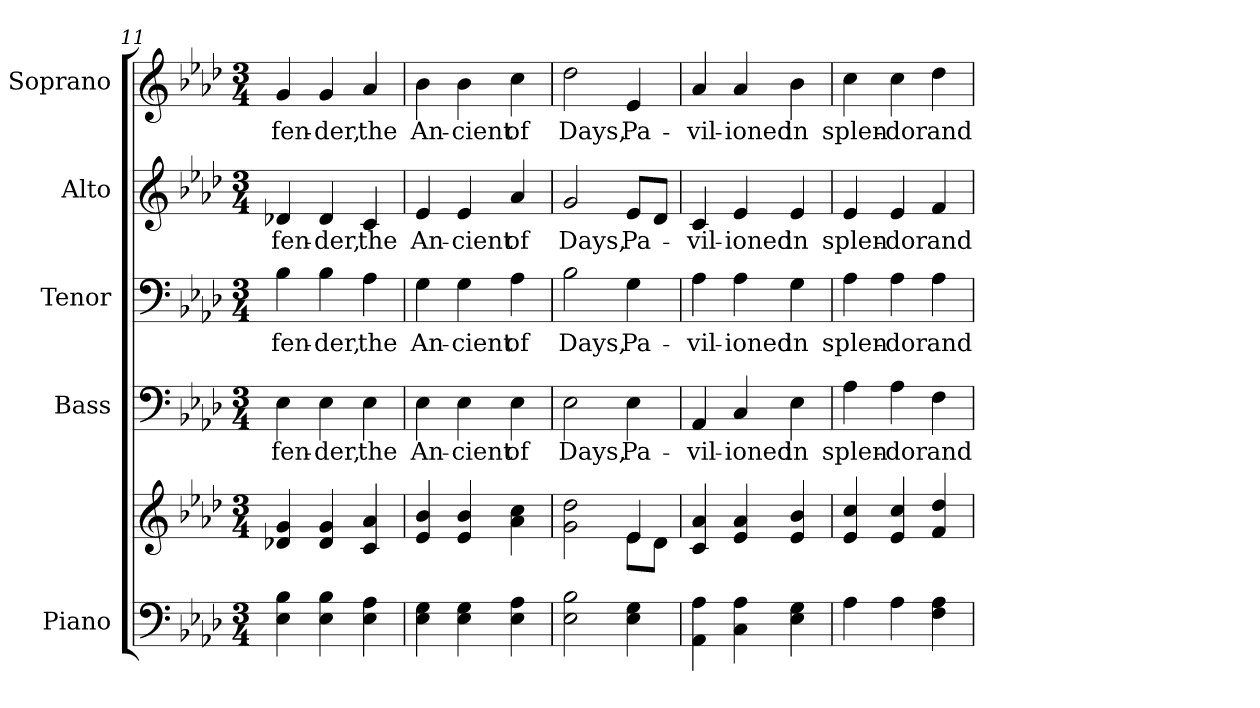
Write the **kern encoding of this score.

**kern	**kern	**kern	**text	**kern	**text	**kern	**text	**kern	**text
*part5	*part5	*part4	*part4	*part3	*part3	*part2	*part2	*part1	*part1
*staff6	*staff5	*staff4	*staff4	*staff3	*staff3	*staff2	*staff2	*staff1	*staff1
*I"Piano	*	*I"Bass	*	*I"Tenor	*	*I"Alto	*	*I"Soprano	*
*I'Pno.	*	*I'B.	*	*I'T.	*	*I'A.	*	*I'S.	*
!!LO:PB:g=z
*clefF4	*clefG2	*clefF4	*	*clefF4	*	*clefG2	*	*clefG2	*
*k[b-e-a-d-]	*k[b-e-a-d-]	*k[b-e-a-d-]	*	*k[b-e-a-d-]	*	*k[b-e-a-d-]	*	*k[b-e-a-d-]	*
*f:	*f:	*f:	*	*f:	*	*f:	*	*f:	*
*M3/4	*M3/4	*M3/4	*	*M3/4	*	*M3/4	*	*M3/4	*
=11	=11	=11	=11	=11	=11	=11	=11	=11	=11
!	!	!	!LO:LY:b:color=#000000	!	!	!	!	!	!
!	!	!	!	!	!LO:LY:b:color=#000000	!	!	!	!
!	!	!	!	!	!	!	!LO:LY:b:color=#000000	!	!
!	!	!	!	!	!	!	!	!	!LO:LY:b:color=#000000
4E-i\ 4B-i	4d-Xi/ 4gi	4E-i\	-fen-	4B-i\	-fen-	4d-Xi/	-fen-	4gi/	-fen-
!	!	!	!LO:LY:b:color=#000000	!	!	!	!	!	!
!	!	!	!	!	!LO:LY:b:color=#000000	!	!	!	!
!	!	!	!	!	!	!	!LO:LY:b:color=#000000	!	!
!	!	!	!	!	!	!	!	!	!LO:LY:b:color=#000000
4E-i\ 4B-i	4d-i/ 4gi	4E-i\	-der,	4B-i\	-der,	4d-i/	-der,	4gi/	-der,
!	!	!	!LO:LY:b:color=#000000	!	!	!	!	!	!
!	!	!	!	!	!LO:LY:b:color=#000000	!	!	!	!
!	!	!	!	!	!	!	!LO:LY:b:color=#000000	!	!
!	!	!	!	!	!	!	!	!	!LO:LY:b:color=#000000
4E-i\ 4A-i	4ci/ 4a-i	4E-i\	the	4A-i\	the	4ci/	the	4a-i/	the
=12	=12	=12	=12	=12	=12	=12	=12	=12	=12
!	!	!	!LO:LY:b:color=#000000	!	!	!	!	!	!
!	!	!	!	!	!LO:LY:b:color=#000000	!	!	!	!
!	!	!	!	!	!	!	!LO:LY:b:color=#000000	!	!
!	!	!	!	!	!	!	!	!	!LO:LY:b:color=#000000
4E-i\ 4Gi	4e-i/ 4b-i	4E-i\	An-	4Gi\	An-	4e-i/	An-	4b-i\	An-
!	!	!	!LO:LY:b:color=#000000	!	!	!	!	!	!
!	!	!	!	!	!LO:LY:b:color=#000000	!	!	!	!
!	!	!	!	!	!	!	!LO:LY:b:color=#000000	!	!
!	!	!	!	!	!	!	!	!	!LO:LY:b:color=#000000
4E-i\ 4Gi	4e-i/ 4b-i	4E-i\	-cient	4Gi\	-cient	4e-i/	-cient	4b-i\	-cient
!	!	!	!LO:LY:b:color=#000000	!	!	!	!	!	!
!	!	!	!	!	!LO:LY:b:color=#000000	!	!	!	!
!	!	!	!	!	!	!	!LO:LY:b:color=#000000	!	!
!	!	!	!	!	!	!	!	!	!LO:LY:b:color=#000000
4E-i\ 4A-i	4a-i\ 4cci	4E-i\	of	4A-i\	of	4a-i/	of	4cci\	of
=13	=13	=13	=13	=13	=13	=13	=13	=13	=13
*	*^	*	*	*	*	*	*	*	*
!	!	!	!	!LO:LY:b:color=#000000	!	!	!	!	!	!
!	!	!	!	!	!	!LO:LY:b:color=#000000	!	!	!	!
!	!	!	!	!	!	!	!	!LO:LY:b:color=#000000	!	!
!	!	!	!	!	!	!	!	!	!	!LO:LY:b:color=#000000
2E-i\ 2B-i	2gi\ 2dd-i	2ryy	2E-i\	Days,	2B-i\	Days,	2gi/	Days,	2dd-i\	Days,
!	!	!	!	!LO:LY:b:color=#000000	!	!	!	!	!	!
!	!	!	!	!	!	!LO:LY:b:color=#000000	!	!	!	!
!	!	!	!	!	!	!	!	!LO:LY:b:color=#000000	!	!
!	!	!	!	!	!	!	!	!	!	!LO:LY:b:color=#000000
4E-i\ 4Gi	4e-i/	8e-i\L	4E-i\	Pa-	4Gi\	Pa-	8e-i/L	Pa-	4e-i/	Pa-
.	.	8d-i\J	.	.	.	.	8d-i/J	.	.	.
*	*v	*v	*	*	*	*	*	*	*	*
=14	=14	=14	=14	=14	=14	=14	=14	=14	=14
*	*^	*	*	*	*	*	*	*	*
!	!	!	!	!LO:LY:b:color=#000000	!	!	!	!	!	!
*	*v	*v	*	*	*	*	*	*	*	*
*	*^	*	*	*	*	*	*	*	*
!	!	!	!	!	!	!LO:LY:b:color=#000000	!	!	!	!
*	*v	*v	*	*	*	*	*	*	*	*
*	*^	*	*	*	*	*	*	*	*
!	!	!	!	!	!	!	!	!LO:LY:b:color=#000000	!	!
*	*v	*v	*	*	*	*	*	*	*	*
*	*^	*	*	*	*	*	*	*	*
!	!	!	!	!	!	!	!	!	!	!LO:LY:b:color=#000000
*	*v	*v	*	*	*	*	*	*	*	*
4AA-i\ 4A-i	4ci/ 4a-i	4AA-i/	-vil-	4A-i\	-vil-	4ci/	-vil-	4a-i/	-vil-
!	!	!	!LO:LY:b:color=#000000	!	!	!	!	!	!
!	!	!	!	!	!LO:LY:b:color=#000000	!	!	!	!
!	!	!	!	!	!	!	!LO:LY:b:color=#000000	!	!
!	!	!	!	!	!	!	!	!	!LO:LY:b:color=#000000
4Ci\ 4A-i	4e-i/ 4a-i	4Ci/	-ioned	4A-i\	-ioned	4e-i/	-ioned	4a-i/	-ioned
!	!	!	!LO:LY:b:color=#000000	!	!	!	!	!	!
!	!	!	!	!	!LO:LY:b:color=#000000	!	!	!	!
!	!	!	!	!	!	!	!LO:LY:b:color=#000000	!	!
!	!	!	!	!	!	!	!	!	!LO:LY:b:color=#000000
4E-i\ 4Gi	4e-i/ 4b-i	4E-i\	in	4Gi\	in	4e-i/	in	4b-i\	in
=15	=15	=15	=15	=15	=15	=15	=15	=15	=15
!	!	!	!LO:LY:b:color=#000000	!	!	!	!	!	!
!	!	!	!	!	!LO:LY:b:color=#000000	!	!	!	!
!	!	!	!	!	!	!	!LO:LY:b:color=#000000	!	!
!	!	!	!	!	!	!	!	!	!LO:LY:b:color=#000000
4A-i\	4e-i/ 4cci	4A-i\	splen-	4A-i\	splen-	4e-i/	splen-	4cci\	splen-
!	!	!	!LO:LY:b:color=#000000	!	!	!	!	!	!
!	!	!	!	!	!LO:LY:b:color=#000000	!	!	!	!
!	!	!	!	!	!	!	!LO:LY:b:color=#000000	!	!
!	!	!	!	!	!	!	!	!	!LO:LY:b:color=#000000
4A-i\	4e-i/ 4cci	4A-i\	-dor	4A-i\	-dor	4e-i/	-dor	4cci\	-dor
!	!	!	!LO:LY:b:color=#000000	!	!	!	!	!	!
!	!	!	!	!	!LO:LY:b:color=#000000	!	!	!	!
!	!	!	!	!	!	!	!LO:LY:b:color=#000000	!	!
!	!	!	!	!	!	!	!	!	!LO:LY:b:color=#000000
4Fi\ 4A-i	4fi/ 4dd-i	4Fi\	and	4A-i\	and	4fi/	and	4dd-i\	and
=	=	=	=	=	=	=	=	=	=
*-	*-	*-	*-	*-	*-	*-	*-	*-	*-
